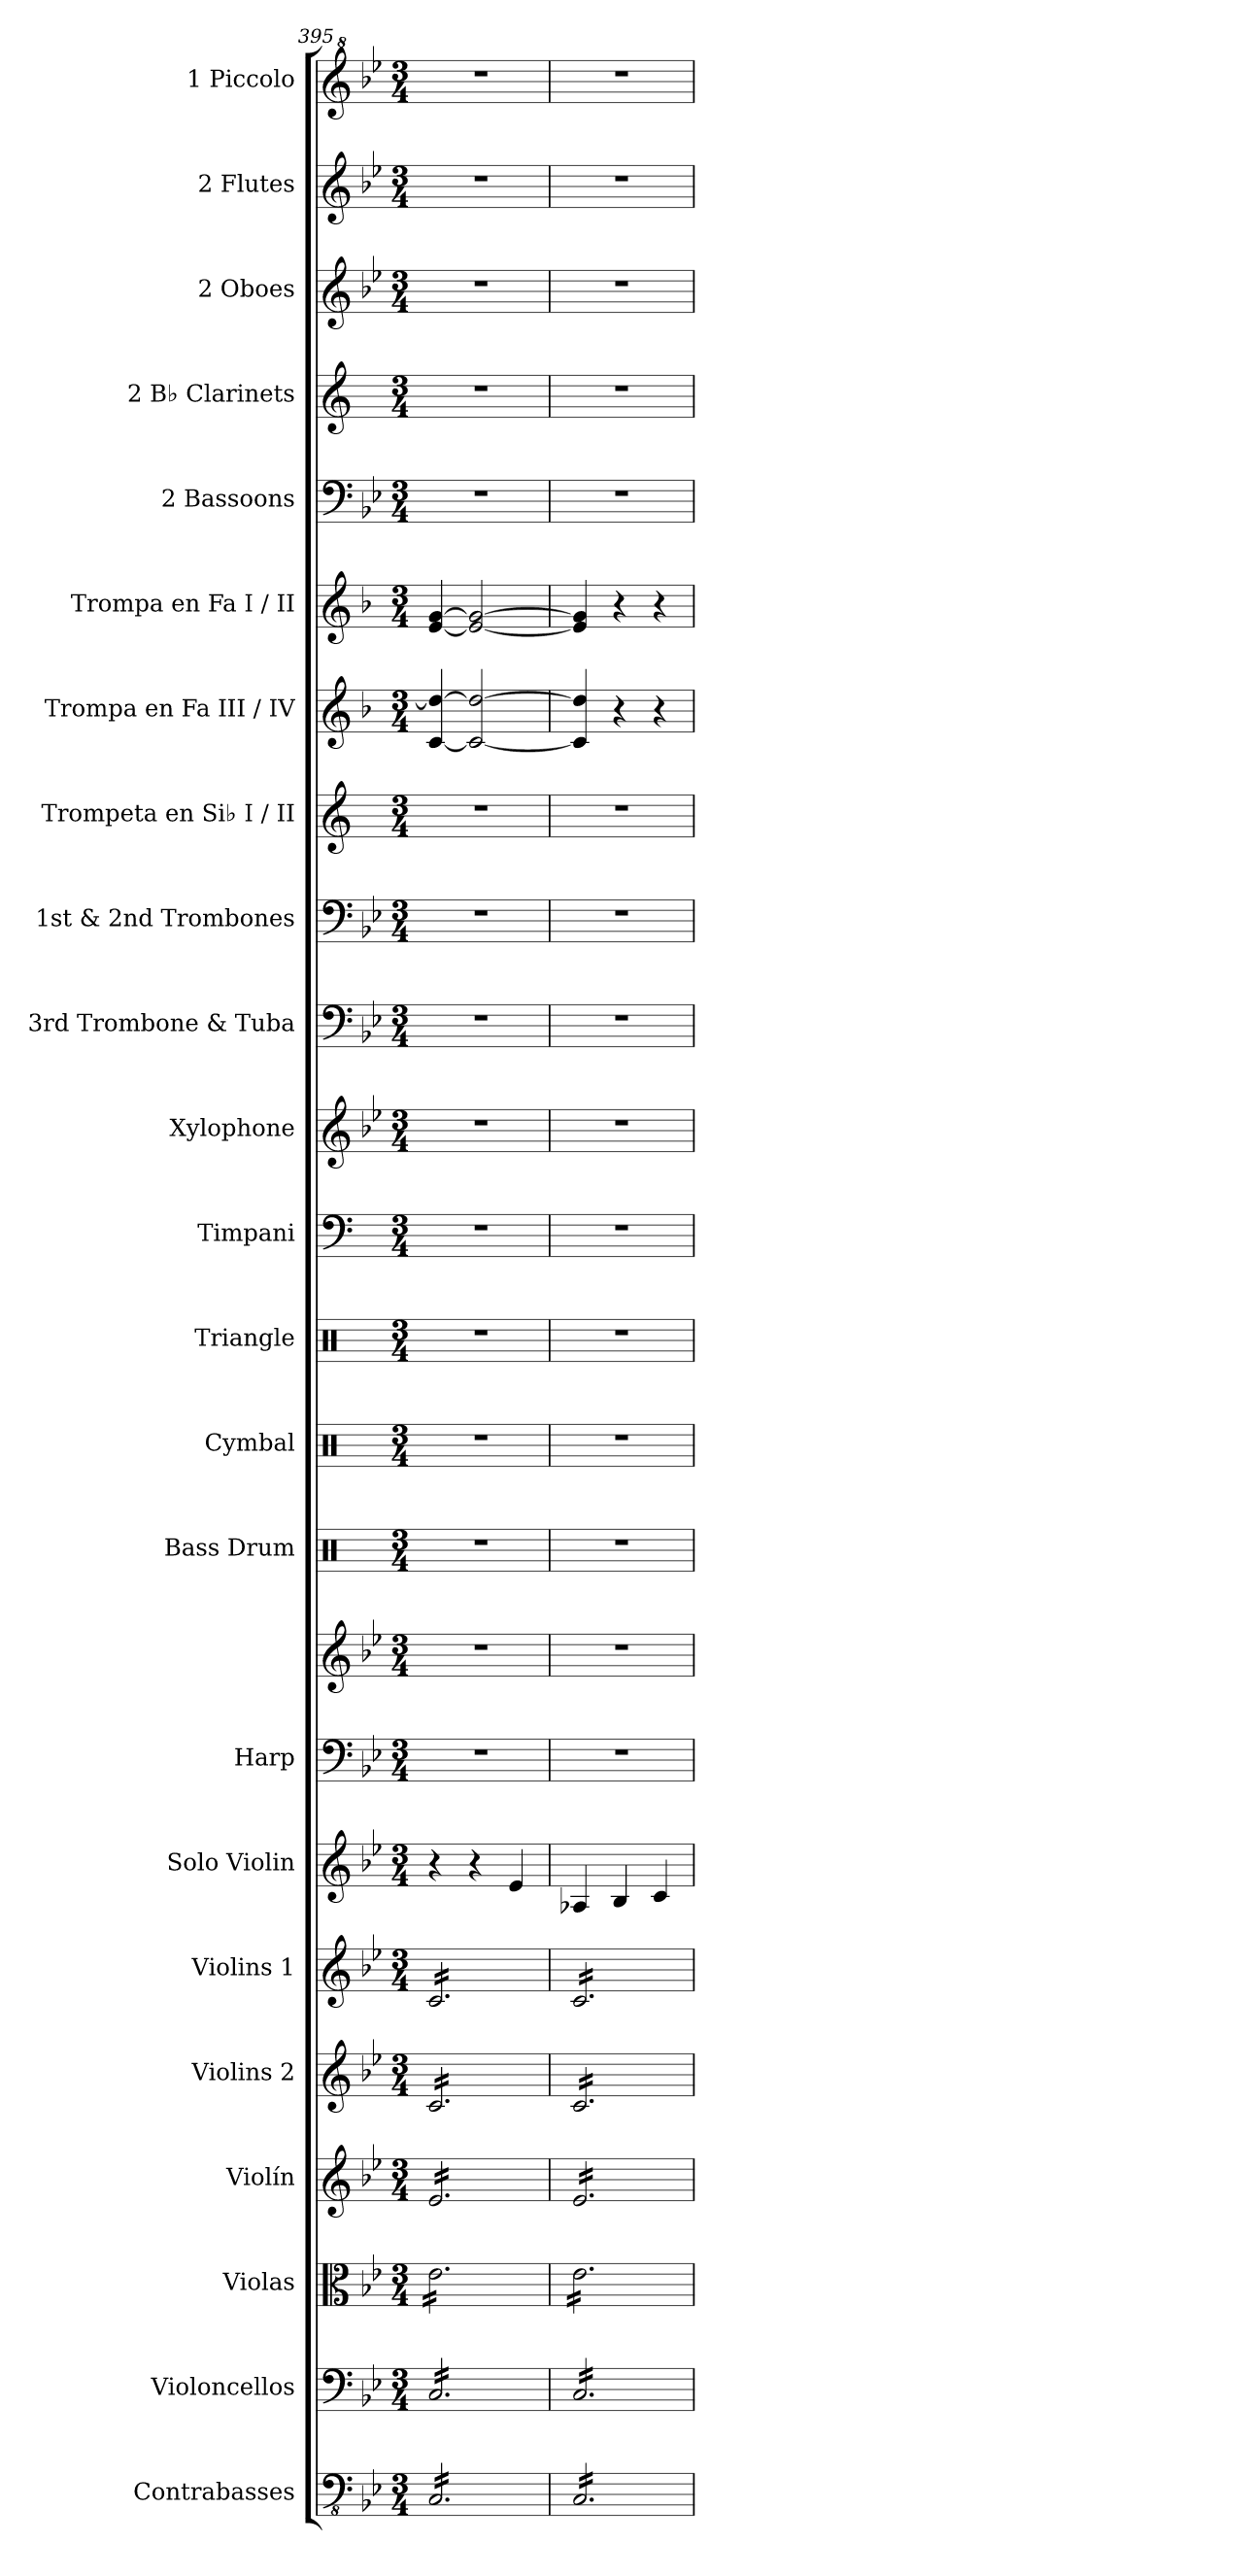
**kern	**kern	**kern	**kern	**kern	**kern	**kern	**kern	**kern	**kern	**kern	**kern	**kern	**kern	**kern	**kern	**kern	**kern	**kern	**kern	**kern	**kern	**kern	**kern
*part23	*part22	*part21	*part20	*part19	*part18	*part17	*part16	*part16	*part15	*part14	*part13	*part12	*part11	*part10	*part9	*part8	*part7	*part6	*part5	*part4	*part3	*part2	*part1
*staff24	*staff23	*staff22	*staff21	*staff20	*staff19	*staff18	*staff17	*staff16	*staff15	*staff14	*staff13	*staff12	*staff11	*staff10	*staff9	*staff8	*staff7	*staff6	*staff5	*staff4	*staff3	*staff2	*staff1
*I"Contrabasses	*I"Violoncellos	*I"Violas	*I"Violín	*I"Violins 2	*I"Violins 1	*I"Solo Violin	*I"Harp	*	*I"Bass Drum	*I"Cymbal	*I"Triangle	*I"Timpani	*I"Xylophone	*I"3rd Trombone     &amp; Tuba	*I"1st &amp; 2nd Trombones	*I"Trompeta en Si♭  I / II	*I"Trompa en Fa   III / IV	*I"Trompa en Fa I / II	*I"2 Bassoons	*I"2 B♭ Clarinets	*I"2 Oboes	*I"2 Flutes	*I"1 Piccolo
*I'Cbs.	*I'Vlcs.	*I'Vlas.	*I'Vln.	*I'Vlns. 2	*I'Vlns. 1	*I'S. Vln.	*I'Hrp.	*	*I'B. Dr.	*I'Cym.	*I'Trgl.	*I'Timp.	*I'Xyl.	*I'3rd Trb. &amp; Tba.	*I'1st &amp; 2nd    Trbs.	*I'Tpt. Si♭  I / II	*I'Trmp. Fa   III / IV	*I'Trmp. Fa I / II	*I'2 Bsns.	*I'2 B♭ Cls.	*I'2 Obs.	*I'2 Fls.	*I'1 Picc.
*clefFv4	*clefF4	*clefC3	*clefG2	*clefG2	*clefG2	*clefG2	*clefF4	*clefG2	*clefX	*clefX	*clefX	*clefF4	*clefG2	*clefF4	*clefF4	*clefG2	*clefG2	*clefG2	*clefF4	*clefG2	*clefG2	*clefG2	*clefG^2
*	*	*	*	*	*	*	*	*	*	*	*	*	*ITrd-7c-12	*	*	*ITrd1c2	*ITrd4c7	*ITrd4c7	*	*ITrd1c2	*	*	*ITrd-7c-12
*k[b-e-]	*k[b-e-]	*k[b-e-]	*k[b-e-]	*k[b-e-]	*k[b-e-]	*k[b-e-]	*k[b-e-]	*k[b-e-]	*k[]	*k[]	*k[]	*k[]	*k[b-e-]	*k[b-e-]	*k[b-e-]	*k[b-e-]	*k[b-e-]	*k[b-e-]	*k[b-e-]	*k[b-e-]	*k[b-e-]	*k[b-e-]	*k[b-e-]
*M3/4	*M3/4	*M3/4	*M3/4	*M3/4	*M3/4	*M3/4	*M3/4	*M3/4	*M3/4	*M3/4	*M3/4	*M3/4	*M3/4	*M3/4	*M3/4	*M3/4	*M3/4	*M3/4	*M3/4	*M3/4	*M3/4	*M3/4	*M3/4
=395	=395	=395	=395	=395	=395	=395	=395	=395	=395	=395	=395	=395	=395	=395	=395	=395	=395	=395	=395	=395	=395	=395	=395
*tremolo	*	*	*	*	*	*	*	*	*	*	*	*	*	*	*	*	*	*	*	*	*	*	*
*	*tremolo	*	*	*	*	*	*	*	*	*	*	*	*	*	*	*	*	*	*	*	*	*	*
*	*	*tremolo	*	*	*	*	*	*	*	*	*	*	*	*	*	*	*	*	*	*	*	*	*
*	*	*	*tremolo	*	*	*	*	*	*	*	*	*	*	*	*	*	*	*	*	*	*	*	*
*	*	*	*	*tremolo	*	*	*	*	*	*	*	*	*	*	*	*	*	*	*	*	*	*	*
*	*	*	*	*	*tremolo	*	*	*	*	*	*	*	*	*	*	*	*	*	*	*	*	*	*
16CC/LL	16C/LL	16e-\LL	16e-/LL	16c/LL	16c/LL	4r	2.r	2.r	2.r	2.r	2.r	2.r	2.r	2.r	2.r	2.r	[4F/ 4g/_	[4A/ [4c/	2.r	2.r	2.r	2.r	2.r
16CC/	16C/	16e-\	16e-/	16c/	16c/	.	.	.	.	.	.	.	.	.	.	.	.	.	.	.	.	.	.
16CC/	16C/	16e-\	16e-/	16c/	16c/	.	.	.	.	.	.	.	.	.	.	.	.	.	.	.	.	.	.
16CC/	16C/	16e-\	16e-/	16c/	16c/	.	.	.	.	.	.	.	.	.	.	.	.	.	.	.	.	.	.
16CC/	16C/	16e-\	16e-/	16c/	16c/	4r	.	.	.	.	.	.	.	.	.	.	2F/_ 2g/_	2A/_ 2c/_	.	.	.	.	.
16CC/	16C/	16e-\	16e-/	16c/	16c/	.	.	.	.	.	.	.	.	.	.	.	.	.	.	.	.	.	.
16CC/	16C/	16e-\	16e-/	16c/	16c/	.	.	.	.	.	.	.	.	.	.	.	.	.	.	.	.	.	.
16CC/	16C/	16e-\	16e-/	16c/	16c/	.	.	.	.	.	.	.	.	.	.	.	.	.	.	.	.	.	.
16CC/	16C/	16e-\	16e-/	16c/	16c/	4e-/	.	.	.	.	.	.	.	.	.	.	.	.	.	.	.	.	.
16CC/	16C/	16e-\	16e-/	16c/	16c/	.	.	.	.	.	.	.	.	.	.	.	.	.	.	.	.	.	.
16CC/	16C/	16e-\	16e-/	16c/	16c/	.	.	.	.	.	.	.	.	.	.	.	.	.	.	.	.	.	.
16CC/JJ	16C/JJ	16e-\JJ	16e-/JJ	16c/JJ	16c/JJ	.	.	.	.	.	.	.	.	.	.	.	.	.	.	.	.	.	.
!!LO:PB:g=z
=396	=396	=396	=396	=396	=396	=396	=396	=396	=396	=396	=396	=396	=396	=396	=396	=396	=396	=396	=396	=396	=396	=396	=396
16CC/LL	16C/LL	16e-\LL	16e-/LL	16c/LL	16c/LL	4A-X/	2.r	2.r	2.r	2.r	2.r	2.r	2.r	2.r	2.r	2.r	4F/] 4g/]	4A/] 4c/]	2.r	2.r	2.r	2.r	2.r
16CC/	16C/	16e-\	16e-/	16c/	16c/	.	.	.	.	.	.	.	.	.	.	.	.	.	.	.	.	.	.
16CC/	16C/	16e-\	16e-/	16c/	16c/	.	.	.	.	.	.	.	.	.	.	.	.	.	.	.	.	.	.
16CC/	16C/	16e-\	16e-/	16c/	16c/	.	.	.	.	.	.	.	.	.	.	.	.	.	.	.	.	.	.
16CC/	16C/	16e-\	16e-/	16c/	16c/	4B-/	.	.	.	.	.	.	.	.	.	.	4r	4r	.	.	.	.	.
16CC/	16C/	16e-\	16e-/	16c/	16c/	.	.	.	.	.	.	.	.	.	.	.	.	.	.	.	.	.	.
16CC/	16C/	16e-\	16e-/	16c/	16c/	.	.	.	.	.	.	.	.	.	.	.	.	.	.	.	.	.	.
16CC/	16C/	16e-\	16e-/	16c/	16c/	.	.	.	.	.	.	.	.	.	.	.	.	.	.	.	.	.	.
16CC/	16C/	16e-\	16e-/	16c/	16c/	4c/	.	.	.	.	.	.	.	.	.	.	4r	4r	.	.	.	.	.
16CC/	16C/	16e-\	16e-/	16c/	16c/	.	.	.	.	.	.	.	.	.	.	.	.	.	.	.	.	.	.
16CC/	16C/	16e-\	16e-/	16c/	16c/	.	.	.	.	.	.	.	.	.	.	.	.	.	.	.	.	.	.
16CC/JJ	16C/JJ	16e-\JJ	16e-/JJ	16c/JJ	16c/JJ	.	.	.	.	.	.	.	.	.	.	.	.	.	.	.	.	.	.
*	*	*	*	*	*Xtremolo	*	*	*	*	*	*	*	*	*	*	*	*	*	*	*	*	*	*
*	*	*	*	*Xtremolo	*	*	*	*	*	*	*	*	*	*	*	*	*	*	*	*	*	*	*
*	*	*	*Xtremolo	*	*	*	*	*	*	*	*	*	*	*	*	*	*	*	*	*	*	*	*
*	*	*Xtremolo	*	*	*	*	*	*	*	*	*	*	*	*	*	*	*	*	*	*	*	*	*
*	*Xtremolo	*	*	*	*	*	*	*	*	*	*	*	*	*	*	*	*	*	*	*	*	*	*
*Xtremolo	*	*	*	*	*	*	*	*	*	*	*	*	*	*	*	*	*	*	*	*	*	*	*
=	=	=	=	=	=	=	=	=	=	=	=	=	=	=	=	=	=	=	=	=	=	=	=
*-	*-	*-	*-	*-	*-	*-	*-	*-	*-	*-	*-	*-	*-	*-	*-	*-	*-	*-	*-	*-	*-	*-	*-
